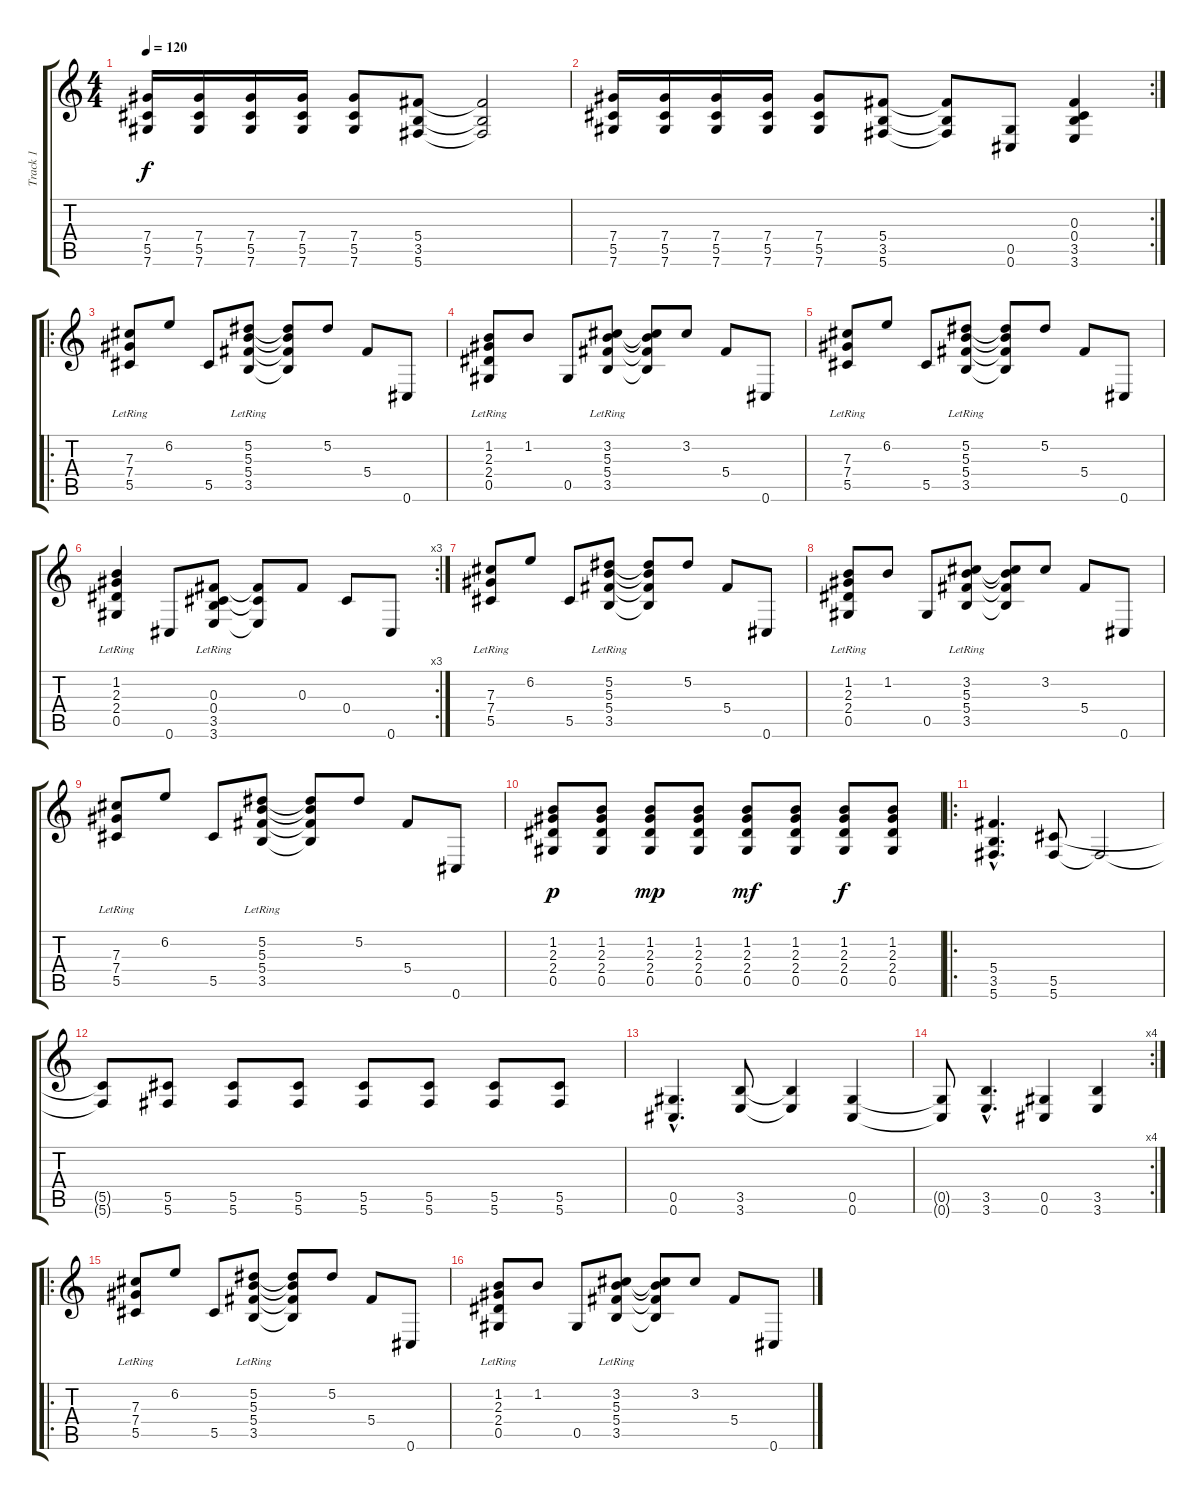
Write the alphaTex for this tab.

\track ("Track 1" "Track 1") {instrument distortionguitar}
\staff {score tabs}
\tuning (Eb4 Bb3 Gb3 Db3 Ab2 Db2) {hide}
\ts (4 4)
\tempo 120
\clef g2
\ks c
(7.4 5.5 7.6).16{dy f instrument distortionguitar} (7.4 5.5 7.6).16 (7.4 5.5 7.6).16 (7.4 5.5 7.6).16 (7.4 5.5 7.6).8 (5.4 3.5 5.6).8 (5.4{t} 3.5{t} 5.6{t}).2 |
\rc 2
(7.4 5.5 7.6).16 (7.4 5.5 7.6).16 (7.4 5.5 7.6).16 (7.4 5.5 7.6).16 (7.4 5.5 7.6).8 (5.4 3.5 5.6).8 (5.4{t} 3.5{t} 5.6{t}).8 (0.5 0.6).8 (0.3 0.4 3.5 3.6).4 |
\ro
(7.3{lr} 7.4{lr} 5.5{lr}).8{instrument electricguitarclean} 6.2.8 5.5.8 (5.2{lr} 5.3{lr} 5.4{lr} 3.5{lr}).8 (5.2{t} 5.3{t} 5.4{t} 3.5{t}).8 5.2.8 5.4.8 0.6.8 |
(1.2{lr} 2.3{lr} 2.4{lr} 0.5{lr}).8 1.2.8 0.5.8 (3.2{lr} 5.3{lr} 5.4{lr} 3.5{lr}).8 (3.2{t} 5.3{t} 5.4{t} 3.5{t}).8 3.2.8 5.4.8 0.6.8 |
(7.3{lr} 7.4{lr} 5.5{lr}).8 6.2.8 5.5.8 (5.2{lr} 5.3{lr} 5.4{lr} 3.5{lr}).8 (5.2{t} 5.3{t} 5.4{t} 3.5{t}).8 5.2.8 5.4.8 0.6.8 |
\rc 3
(1.2{lr} 2.3{lr} 2.4{lr} 0.5{lr}).4 0.6.8 (0.3{lr} 0.4{lr} 3.5{lr} 3.6{lr}).8 (0.3{t} 0.4{t} 3.6{t}).8 0.3.8 0.4.8 0.6.8 |
(7.3{lr} 7.4{lr} 5.5{lr}).8 6.2.8 5.5.8 (5.2{lr} 5.3{lr} 5.4{lr} 3.5{lr}).8 (5.2{t} 5.3{t} 5.4{t} 3.5{t}).8 5.2.8 5.4.8 0.6.8 |
(1.2{lr} 2.3{lr} 2.4{lr} 0.5{lr}).8 1.2.8 0.5.8 (3.2{lr} 5.3{lr} 5.4{lr} 3.5{lr}).8 (3.2{t} 5.3{t} 5.4{t} 3.5{t}).8 3.2.8 5.4.8 0.6.8 |
(7.3{lr} 7.4{lr} 5.5{lr}).8 6.2.8 5.5.8 (5.2{lr} 5.3{lr} 5.4{lr} 3.5{lr}).8 (5.2{t} 5.3{t} 5.4{t} 3.5{t}).8 5.2.8 5.4.8 0.6.8 |
(1.2 2.3 2.4 0.5).8{dy p instrument distortionguitar} (1.2 2.3 2.4 0.5).8 (1.2 2.3 2.4 0.5).8{dy mp} (1.2 2.3 2.4 0.5).8 (1.2 2.3 2.4 0.5).8{dy mf} (1.2 2.3 2.4 0.5).8 (1.2 2.3 2.4 0.5).8{dy f} (1.2 2.3 2.4 0.5).8 |
\ro
(5.4{hac} 3.5{hac} 5.6{hac}).4{d instrument distortionguitar} (5.5 5.6).8 5.6{t}.2 |
(5.5{t} 5.6{t}).8 (5.5 5.6).8 (5.5 5.6).8 (5.5 5.6).8 (5.5 5.6).8 (5.5 5.6).8 (5.5 5.6).8 (5.5 5.6).8 |
(0.5{hac} 0.6{hac}).4{d} (3.5 3.6).8 (3.5{t} 3.6{t}).4 (0.5 0.6).4 |
\rc 4
(0.5{t} 0.6{t}).8 (3.5{hac} 3.6{hac}).4{d} (0.5 0.6).4 (3.5 3.6).4 |
\ro
(7.3{lr} 7.4{lr} 5.5{lr}).8{instrument electricguitarclean} 6.2.8 5.5.8 (5.2{lr} 5.3{lr} 5.4{lr} 3.5{lr}).8 (5.2{t} 5.3{t} 5.4{t} 3.5{t}).8 5.2.8 5.4.8 0.6.8 |
(1.2{lr} 2.3{lr} 2.4{lr} 0.5{lr}).8 1.2.8 0.5.8 (3.2{lr} 5.3{lr} 5.4{lr} 3.5{lr}).8 (3.2{t} 5.3{t} 5.4{t} 3.5{t}).8 3.2.8 5.4.8 0.6.8
